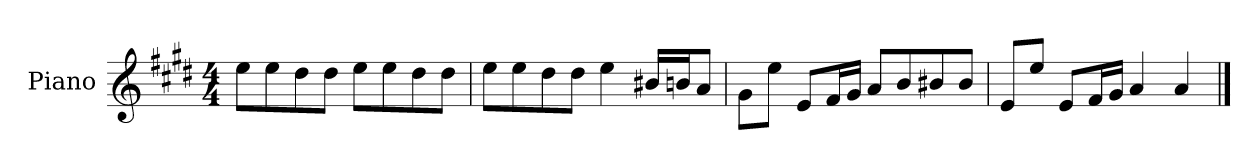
**kern
*part1
*staff1
*I"Piano
*I'P-no
*clefG2
*k[f#c#g#d#]
*M4/4
*MM90
=1
8ee\L
8ee\
8dd#\
8dd#\J
8ee\L
8ee\
8dd#\
8dd#\J
=2
8ee\L
8ee\
8dd#\
8dd#\J
4ee\
16b#X/LL
16bn/J
8a/J
=3
8g#\L
8ee\J
8e/L
16f#/L
16g#/JJ
8a/L
8b/
8b#X/
8b#/J
=4
8e/L
8ee/J
8e/L
16f#/L
16g#/JJ
4a/
4a/
==
*-
